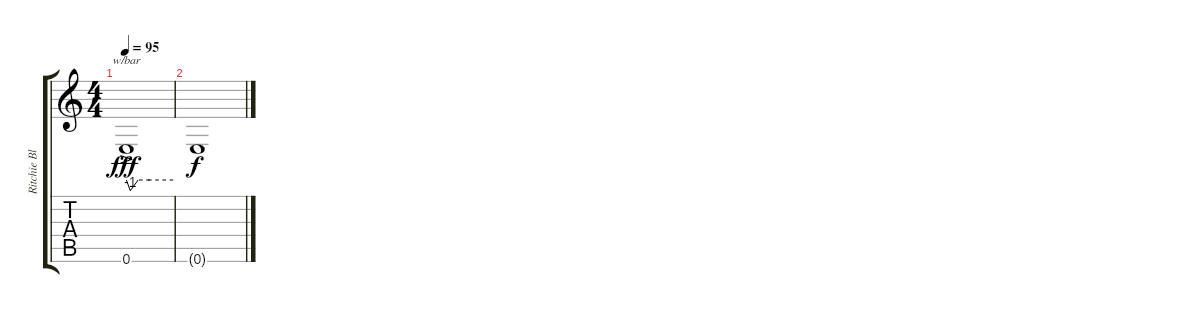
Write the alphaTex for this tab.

\track ("Ritchie Blackmore 1" "Ritchie Bl") {instrument distortionguitar}
\staff {score tabs}
\tuning (E4 B3 G3 D3 A2 E2) {hide}
\ts (4 4)
\tempo 95
\clef g2
\ks c
0.6{ac}.1{tbe (custom default 0 0 5 -4 15 0 30 0 60 0) dy fff} |
0.6{t}.1{dy f}
